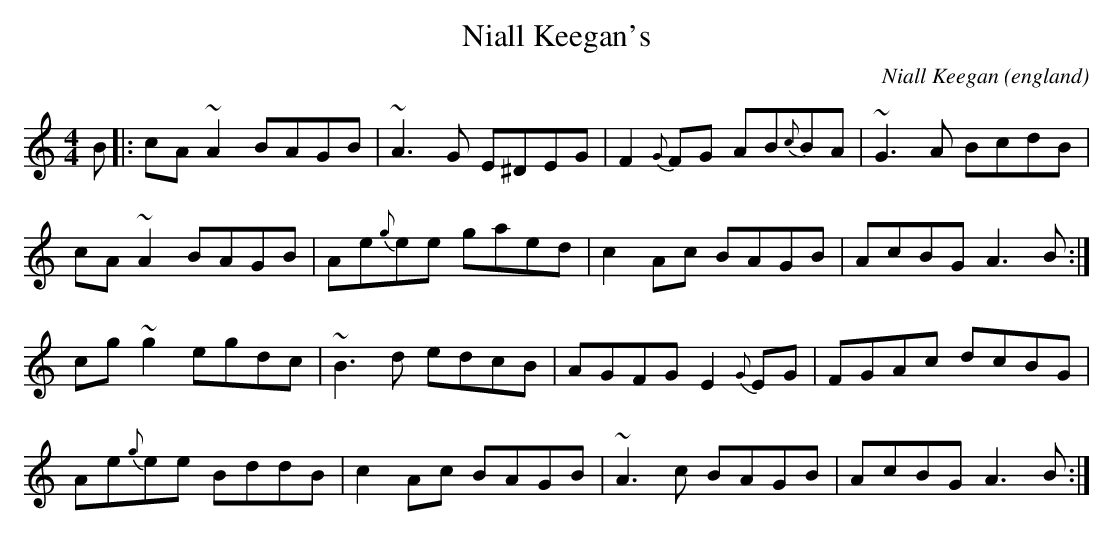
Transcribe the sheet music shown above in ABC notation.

X:1
T:Niall Keegan's
O:england
M:4/4
L:1/8
C:Niall Keegan
K:Am
B|:cA~A2 BAGB|~A3G E^DEG|F2{G}FG AB{c}BA|~G3A BcdB|
cA~A2 BAGB|Ae{g}ee gaed|c2Ac BAGB|AcBG A3B:|
cg~g2 egdc|~B3d edcB|AGFG E2{G}EG|FGAc dcBG|
Ae{g}ee BddB|c2Ac BAGB|~A3c BAGB|AcBG A3B:|
